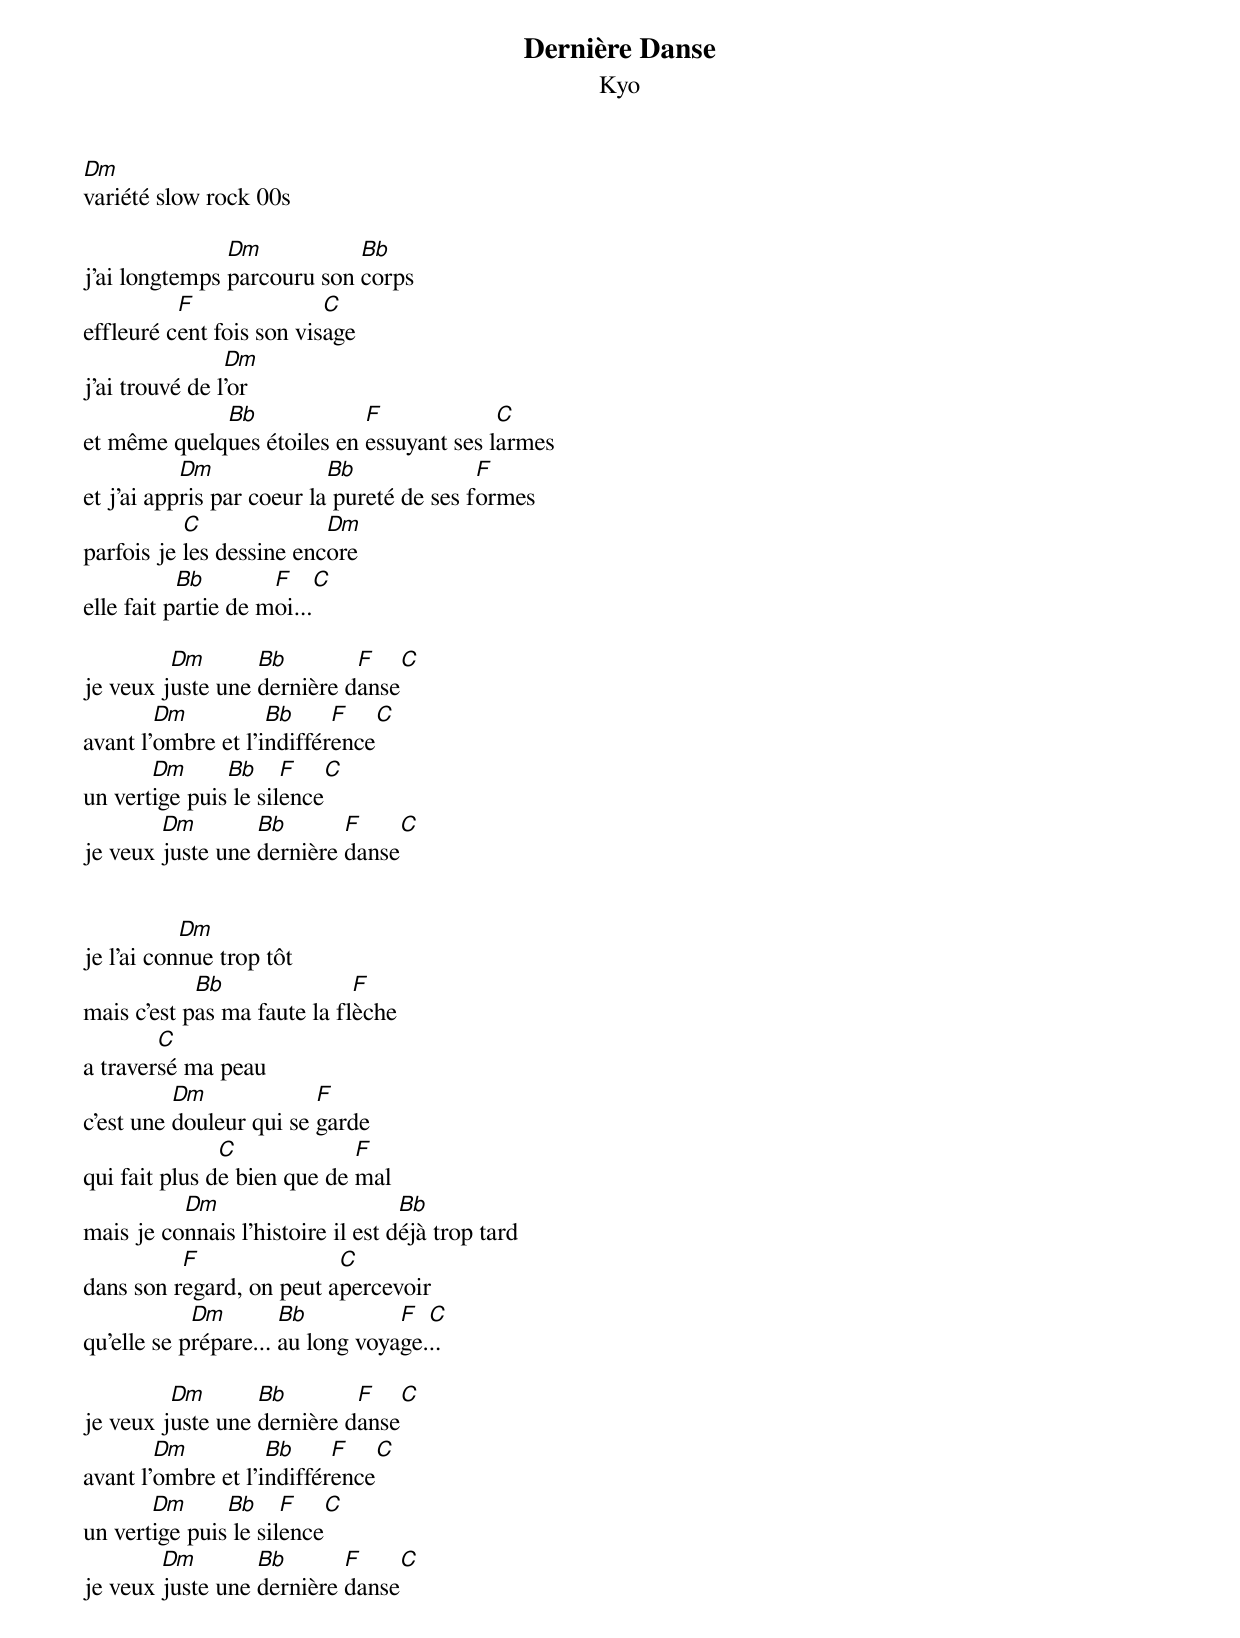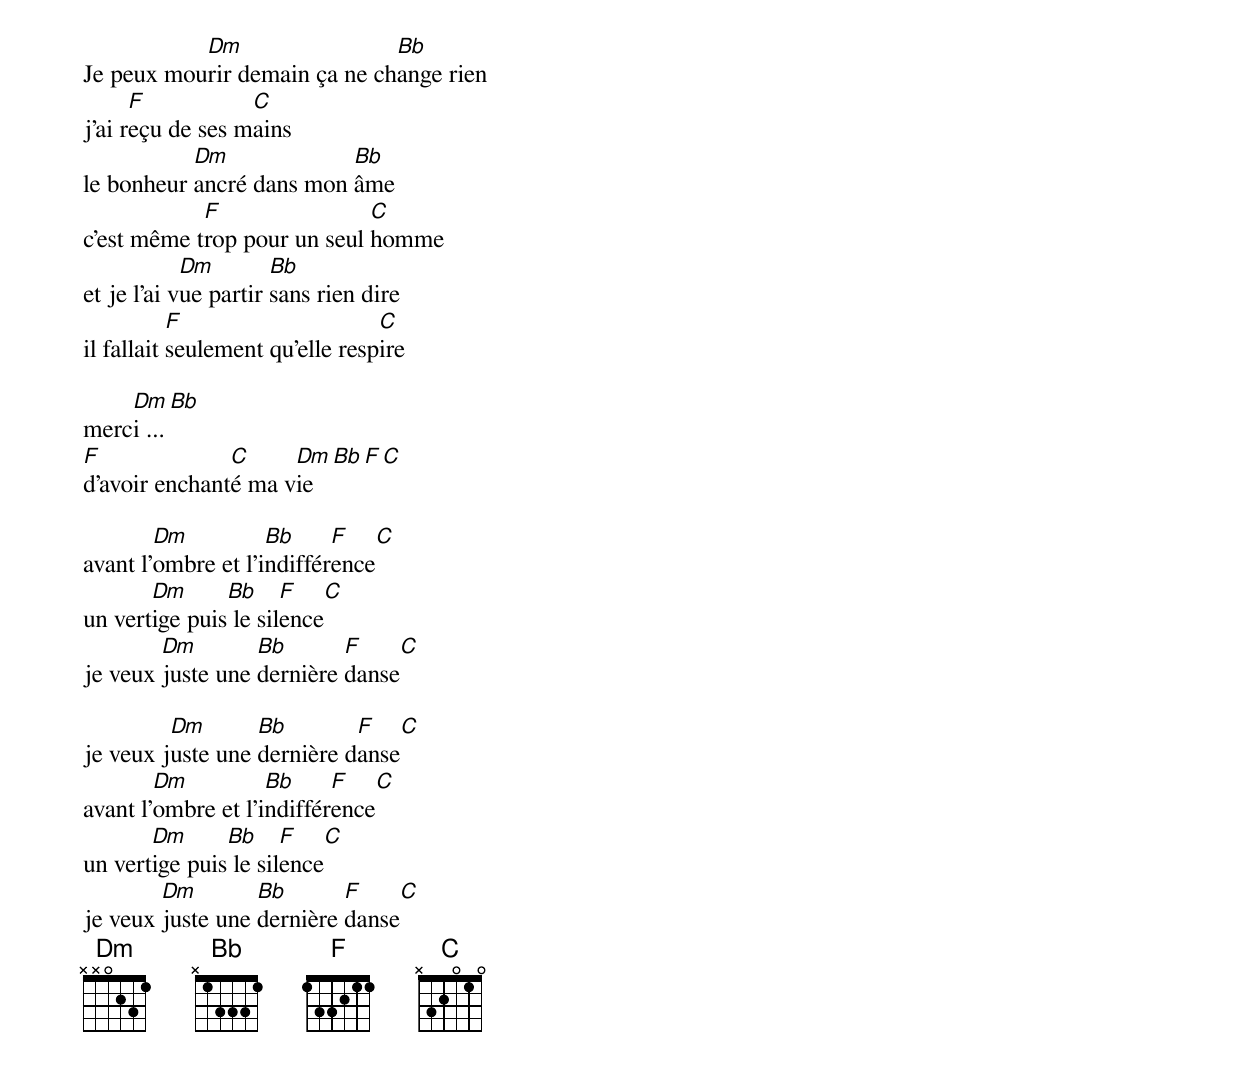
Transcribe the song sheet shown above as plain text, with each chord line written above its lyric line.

Dernière Danse
Kyo
Dm
variété slow rock 00s

               Dm           Bb
j'ai longtemps parcouru son corps
          F               C
effleuré cent fois son visage
                Dm
j'ai trouvé de l'or
             Bb             F             C
et même quelques étoiles en essuyant ses larmes
           Dm              Bb              F
et j'ai appris par coeur la pureté de ses formes
           C              Dm
parfois je les dessine encore
           Bb        F       C
elle fait partie de moi...

         Dm       Bb        F     C
je veux juste une dernière danse
        Dm          Bb     F     C
avant l'ombre et l'indifférence
       Dm      Bb     F    C
un vertige puis le silence
        Dm        Bb       F     C
je veux juste une dernière danse


           Dm
je l'ai connue trop tôt
            Bb               F
mais c'est pas ma faute la flèche
        C
a traversé ma peau
          Dm             F
c'est une douleur qui se garde
               C             F
qui fait plus de bien que de mal
          Dm                       Bb
mais je connais l'histoire il est déjà trop tard
          F               C
dans son regard, on peut apercevoir
            Dm        Bb          F  C
qu'elle se prépare... au long voyage...

         Dm       Bb        F     C
je veux juste une dernière danse
        Dm          Bb     F     C
avant l'ombre et l'indifférence
       Dm      Bb     F    C
un vertige puis le silence
        Dm        Bb       F     C
je veux juste une dernière danse


           Dm                 Bb
Je peux mourir demain ça ne change rien
      F           C
j'ai reçu de ses mains
           Dm             Bb
le bonheur ancré dans mon âme
            F                C
c'est même trop pour un seul homme
            Dm        Bb
et je l'ai vue partir sans rien dire
           F                     C
il fallait seulement qu'elle respire

    Dm     Bb
merci ...
F              C     Dm      Bb     F     C
d’avoir enchanté ma vie

        Dm          Bb     F     C
avant l'ombre et l'indifférence
       Dm      Bb     F    C
un vertige puis le silence
        Dm        Bb       F     C
je veux juste une dernière danse

         Dm       Bb        F     C
je veux juste une dernière danse
        Dm          Bb     F     C
avant l'ombre et l'indifférence
       Dm      Bb     F    C
un vertige puis le silence
        Dm        Bb       F     C
je veux juste une dernière danse
